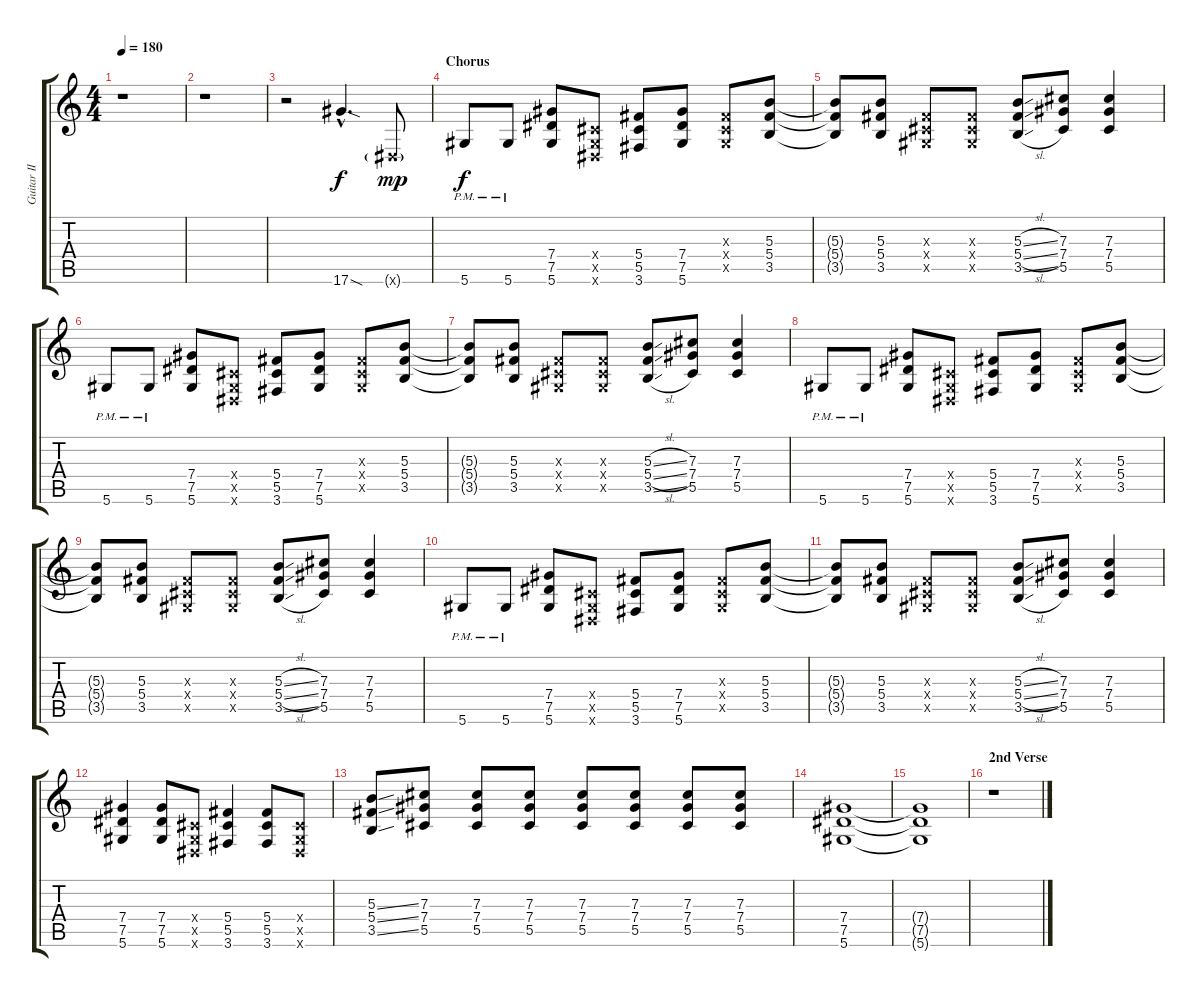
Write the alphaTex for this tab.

\track ("Guitar II" "Guitar II") {instrument overdrivenguitar}
\staff {score tabs}
\tuning (Eb4 Bb3 Gb3 Db3 Ab2 Eb2) {hide}
\ts (4 4)
\tempo 180
\clef g2
\ks c
r.1{dy mp} |
r.1 |
r.2 17.6{sod hac}.4{d dy f} 0.6{g x}.8{dy mp} |
\section ("" "Chorus")
5.6{pm}.8{dy f} 5.6{pm}.8 (7.4 7.5 5.6).8 (0.4{x} 0.5{x} 0.6{x}).8 (5.4 5.5 3.6).8 (7.4 7.5 5.6).8 (0.3{x} 0.4{x} 0.5{x}).8 (5.3 5.4 3.5).8 |
(5.3{t} 5.4{t} 3.5{t}).8 (5.3 5.4 3.5).8 (0.3{x} 0.4{x} 0.5{x}).8 (0.3{x} 0.4{x} 0.5{x}).8 (5.3{sl} 5.4{sl} 3.5{sl}).8 (7.3 7.4 5.5).8 (7.3 7.4 5.5).4 |
5.6{pm}.8 5.6{pm}.8 (7.4 7.5 5.6).8 (0.4{x} 0.5{x} 0.6{x}).8 (5.4 5.5 3.6).8 (7.4 7.5 5.6).8 (0.3{x} 0.4{x} 0.5{x}).8 (5.3 5.4 3.5).8 |
(5.3{t} 5.4{t} 3.5{t}).8 (5.3 5.4 3.5).8 (0.3{x} 0.4{x} 0.5{x}).8 (0.3{x} 0.4{x} 0.5{x}).8 (5.3{sl} 5.4{sl} 3.5{sl}).8 (7.3 7.4 5.5).8 (7.3 7.4 5.5).4 |
5.6{pm}.8 5.6{pm}.8 (7.4 7.5 5.6).8 (0.4{x} 0.5{x} 0.6{x}).8 (5.4 5.5 3.6).8 (7.4 7.5 5.6).8 (0.3{x} 0.4{x} 0.5{x}).8 (5.3 5.4 3.5).8 |
(5.3{t} 5.4{t} 3.5{t}).8 (5.3 5.4 3.5).8 (0.3{x} 0.4{x} 0.5{x}).8 (0.3{x} 0.4{x} 0.5{x}).8 (5.3{sl} 5.4{sl} 3.5{sl}).8 (7.3 7.4 5.5).8 (7.3 7.4 5.5).4 |
5.6{pm}.8 5.6{pm}.8 (7.4 7.5 5.6).8 (0.4{x} 0.5{x} 0.6{x}).8 (5.4 5.5 3.6).8 (7.4 7.5 5.6).8 (0.3{x} 0.4{x} 0.5{x}).8 (5.3 5.4 3.5).8 |
(5.3{t} 5.4{t} 3.5{t}).8 (5.3 5.4 3.5).8 (0.3{x} 0.4{x} 0.5{x}).8 (0.3{x} 0.4{x} 0.5{x}).8 (5.3{sl} 5.4{sl} 3.5{sl}).8 (7.3 7.4 5.5).8 (7.3 7.4 5.5).4 |
(7.4 7.5 5.6).4 (7.4 7.5 5.6).8 (0.4{x} 0.5{x} 0.6{x}).8 (5.4 5.5 3.6).4 (5.4 5.5 3.6).8 (0.4{x} 0.5{x} 0.6{x}).8 |
(5.3{ss} 5.4{ss} 3.5{ss}).8 (7.3 7.4 5.5).8 (7.3 7.4 5.5).8 (7.3 7.4 5.5).8 (7.3 7.4 5.5).8 (7.3 7.4 5.5).8 (7.3 7.4 5.5).8 (7.3 7.4 5.5).8 |
(7.4 7.5 5.6).1 |
(7.4{t} 7.5{t} 5.6{t}).1 |
\section ("" "2nd Verse")
r.1
